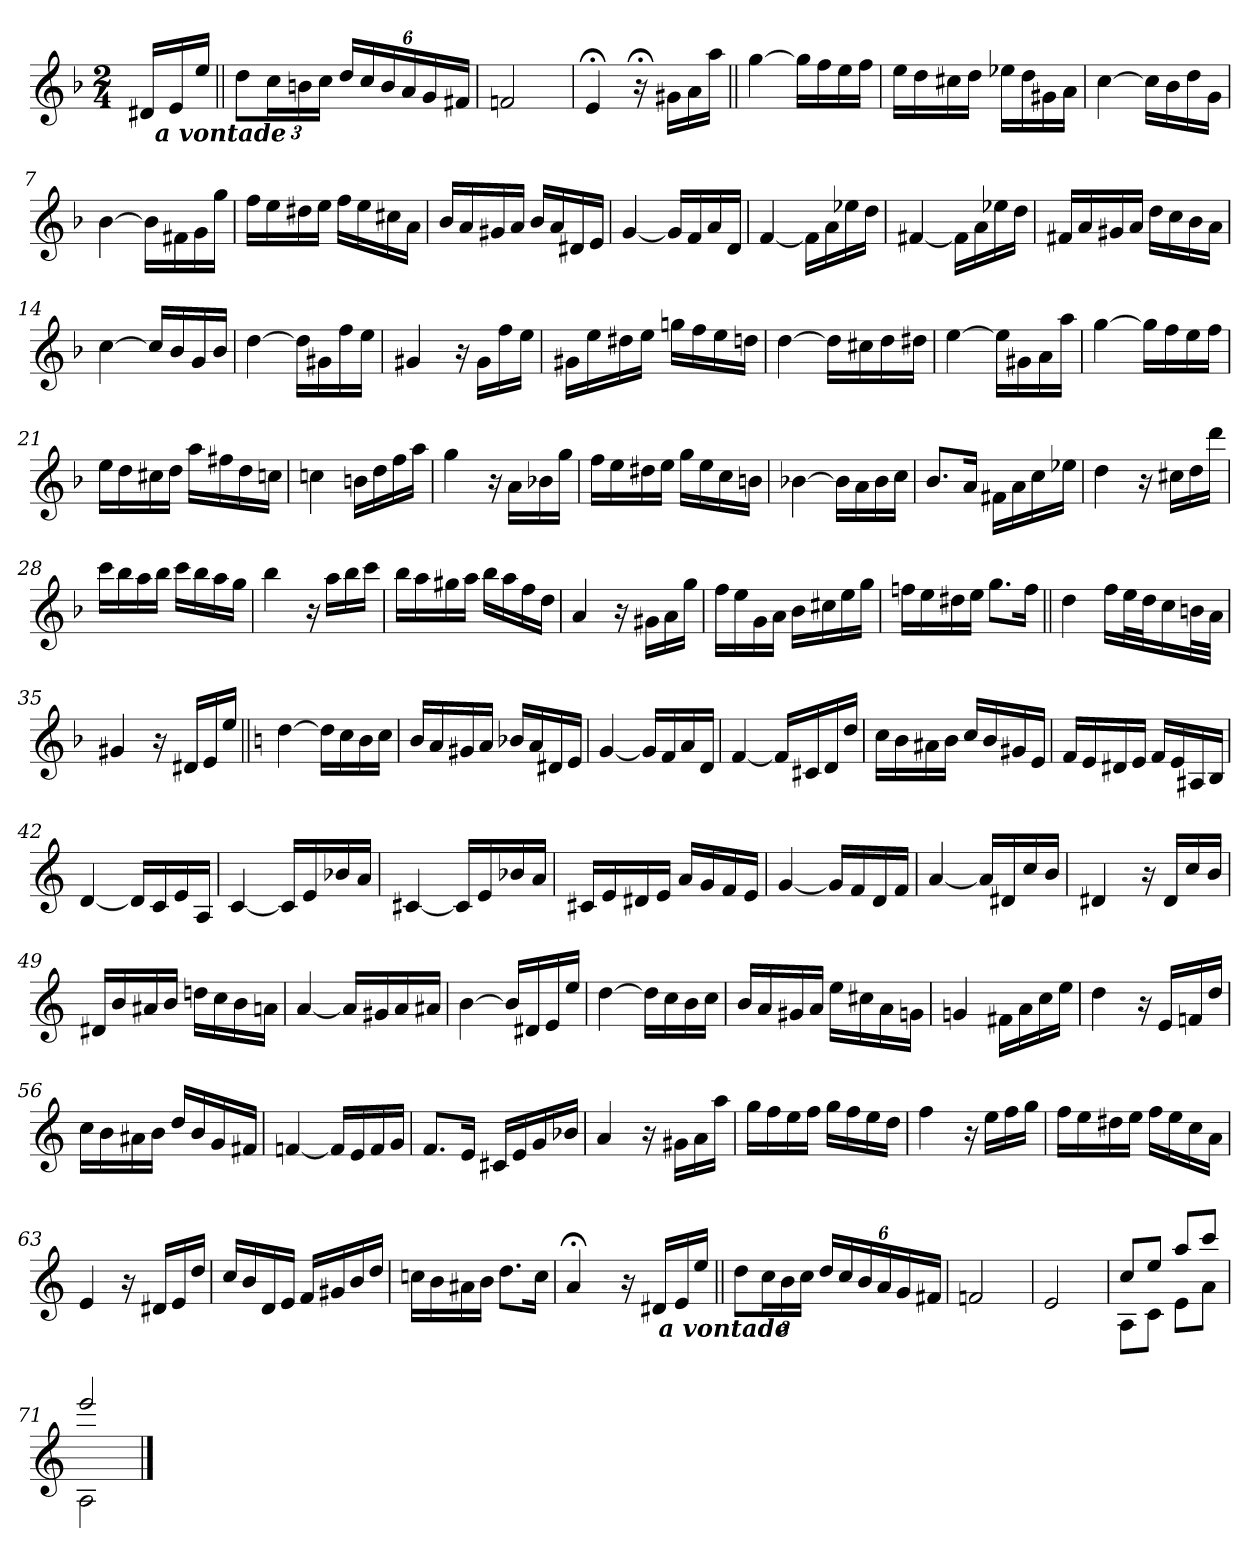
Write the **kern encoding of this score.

**kern
*part1
*staff1
*clefG2
*k[b-]
*F:
*M2/4
=
*^
16d#X/LL	48ryy
.	192ryy
!	!LO:TX:b:Bi:t=a vontade
.	12ryy
16e/	.
.	24...ryy
16ee/JJ	.
*v	*v
=1||
8dd\L
24cc\L
24bn\
24cc\JJ
24dd/LL
24cc/
24b/
24a/
24g/
24f#X/JJ
=2
2fn/
=3
4e;/
16r;<
16g#X\LL
16a\
16aa\JJ
=4||
[4gg\
16gg\LL]
16ff\
16ee\
16ff\JJ
!!LO:LB:g=z
=5
16ee\LL
16dd\
16cc#X\
16dd\JJ
16ee-X\LL
16dd\
16g#X\
16a\JJ
=6
[4cc\
16cc\LL]
16b-\
16dd\
16g\JJ
=7
[4b-\
16b-\LL]
16f#X\
16g\
16gg\JJ
=8
16ff\LL
16ee\
16dd#X\
16ee\JJ
16ff\LL
16ee\
16cc#X\
16a\JJ
=9
16b-/LL
16a/
16g#X/
16a/JJ
16b-/LL
16a/
16d#X/
16e/JJ
!!LO:LB:g=z
=10
[4g/
16g/LL]
16f/
16a/
16d/JJ
=11
[4f/
16f\LL]
16a\
16ee-X\
16dd\JJ
=12
[4f#X/
16f#\LL]
16a\
16ee-X\
16dd\JJ
=13
16f#X/LL
16a/
16g#X/
16a/JJ
16dd\LL
16cc\
16b-\
16a\JJ
=14
[4cc\
16cc/LL]
16b-/
16g/
16b-/JJ
!!LO:LB:g=z
=15
[4dd\
16dd\LL]
16g#X\
16ff\
16ee\JJ
=16
4g#X/
16r
16g#\LL
16ff\
16ee\JJ
=17
16g#X\LL
16ee\
16dd#X\
16ee\JJ
16ggn\LL
16ff\
16ee\
16ddn\JJ
=18
[4dd\
16dd\LL]
16cc#X\
16dd\
16dd#X\JJ
=19
[4ee\
16ee\LL]
16g#X\
16a\
16aa\JJ
!!LO:LB:g=z
=20
[4gg\
16gg\LL]
16ff\
16ee\
16ff\JJ
=21
16ee\LL
16dd\
16cc#X\
16dd\JJ
16aa\LL
16ff#X\
16dd\
16ccn\JJ
=22
4ccn\
16bn\LL
16dd\
16ff\
16aa\JJ
=23
4gg\
16r
16a\LL
16b-X\
16gg\JJ
=24
16ff\LL
16ee\
16dd#X\
16ee\JJ
16gg\LL
16ee\
16cc\
16bn\JJ
!!LO:LB:g=z
=25
[4b-X\
16b-\LL]
16a\
16b-\
16cc\JJ
=26
8.b-/L
16a/Jk
16f#X\LL
16a\
16cc\
16ee-X\JJ
=27
4dd\
16r
16cc#X\LL
16dd\
16ddd\JJ
=28
16ccc\LL
16bb-\
16aa\
16bb-\JJ
16ccc\LL
16bb-\
16aa\
16gg\JJ
=29
4bb-\
16r
16aa\LL
16bb-\
16ccc\JJ
!!LO:LB:g=z
=30
16bb-\LL
16aa\
16gg#X\
16aa\JJ
16bb-\LL
16aa\
16ff\
16dd\JJ
=31
4a/
16r
16g#X\LL
16a\
16gg\JJ
=32
16ff\LL
16ee\
16g\
16a\JJ
16b-\LL
16cc#X\
16ee\
16gg\JJ
=33
16ffn\LL
16ee\
16dd#X\
16ee\JJ
8.gg\L
16ff\Jk
!!LO:LB:g=z
=34||
4dd\
16ff\LL
32ee\L
32dd\J
16cc\
32bn\L
32a\JJJ
=35
4g#X/
16r
16d#X/LL
16e/
16ee/JJ
=36||
*k[]
*C:
[4dd\
16dd\LL]
16cc\
16b\
16cc\JJ
=37
16b/LL
16a/
16g#X/
16a/JJ
16b-X/LL
16a/
16d#X/
16e/JJ
=38
[4g/
16g/LL]
16f/
16a/
16d/JJ
!!LO:LB:g=z
=39
[4f/
16f/LL]
16c#X/
16d/
16dd/JJ
=40
16cc\LL
16b\
16a#X\
16b\JJ
16cc/LL
16b/
16g#X/
16e/JJ
=41
16f/LL
16e/
16d#X/
16e/JJ
16f/LL
16e/
16A#X/
16B/JJ
=42
[4d/
16d/LL]
16c/
16e/
16A/JJ
=43
[4c/
16c/LL]
16e/
16b-X/
16a/JJ
!!LO:LB:g=z
=44
[4c#X/
16c#/LL]
16e/
16b-X/
16a/JJ
=45
16c#X/LL
16e/
16d#X/
16e/JJ
16a/LL
16g/
16f/
16e/JJ
=46
[4g/
16g/LL]
16f/
16d/
16f/JJ
=47
[4a/
16a/LL]
16d#X/
16cc/
16b/JJ
=48
4d#X/
16r
16d#/LL
16cc/
16b/JJ
!!LO:PB:g=z
=49
16d#X/LL
16b/
16a#X/
16b/JJ
16ddn\LL
16cc\
16b\
16an\JJ
=50
[4a/
16a/LL]
16g#X/
16a/
16a#X/JJ
=51
[4b\
16b/LL]
16d#X/
16e/
16ee/JJ
=52
[4dd\
16dd\LL]
16cc\
16b\
16cc\JJ
=53
16b/LL
16a/
16g#X/
16a/JJ
16ee\LL
16cc#X\
16a\
16gn\JJ
!!LO:LB:g=z
=54
4gn/
16f#X\LL
16a\
16cc\
16ee\JJ
=55
4dd\
16r
16e/LL
16fn/
16dd/JJ
=56
16cc\LL
16b\
16a#X\
16b\JJ
16dd/LL
16b/
16g/
16f#X/JJ
=57
[4fn/
16f/LL]
16e/
16f/
16g/JJ
=58
8.f/L
16e/Jk
16c#X/LL
16e/
16g/
16b-X/JJ
!!LO:LB:g=z
=59
4a/
16r
16g#X\LL
16a\
16aa\JJ
=60
16gg\LL
16ff\
16ee\
16ff\JJ
16gg\LL
16ff\
16ee\
16dd\JJ
=61
4ff\
16r
16ee\LL
16ff\
16gg\JJ
=62
16ff\LL
16ee\
16dd#X\
16ee\JJ
16ff\LL
16ee\
16cc\
16a\JJ
!!LO:LB:g=z
=63
4e/
16r
16d#X/LL
16e/
16dd/JJ
=64
16cc/LL
16b/
16d/
16e/JJ
16f/LL
16g#X/
16b/
16dd/JJ
=65
16ccn\LL
16b\
16a#X\
16b\JJ
8.dd\L
16cc\Jk
=66
*^
4a;</	6ryy
.	12...ryy
16r	.
16d#X/LL	.
!	!LO:TX:b:Bi:t=a vontade
.	6ryy
16e/	.
16ee/JJ	.
.	96ryy
*v	*v
!!LO:LB:g=z
=67||
8dd\L
24cc\L
24b\
24cc\JJ
24dd/LL
24cc/
24b/
24a/
24g/
24f#X/JJ
=68
2fn/
=69
2e/
=70
*^
8cc/L	8A\L
8ee/J	8c\J
8aa/L	8e\L
8ccc/J	8a\J
=71	=71
2eee/	2A\
*v	*v
==
*-
